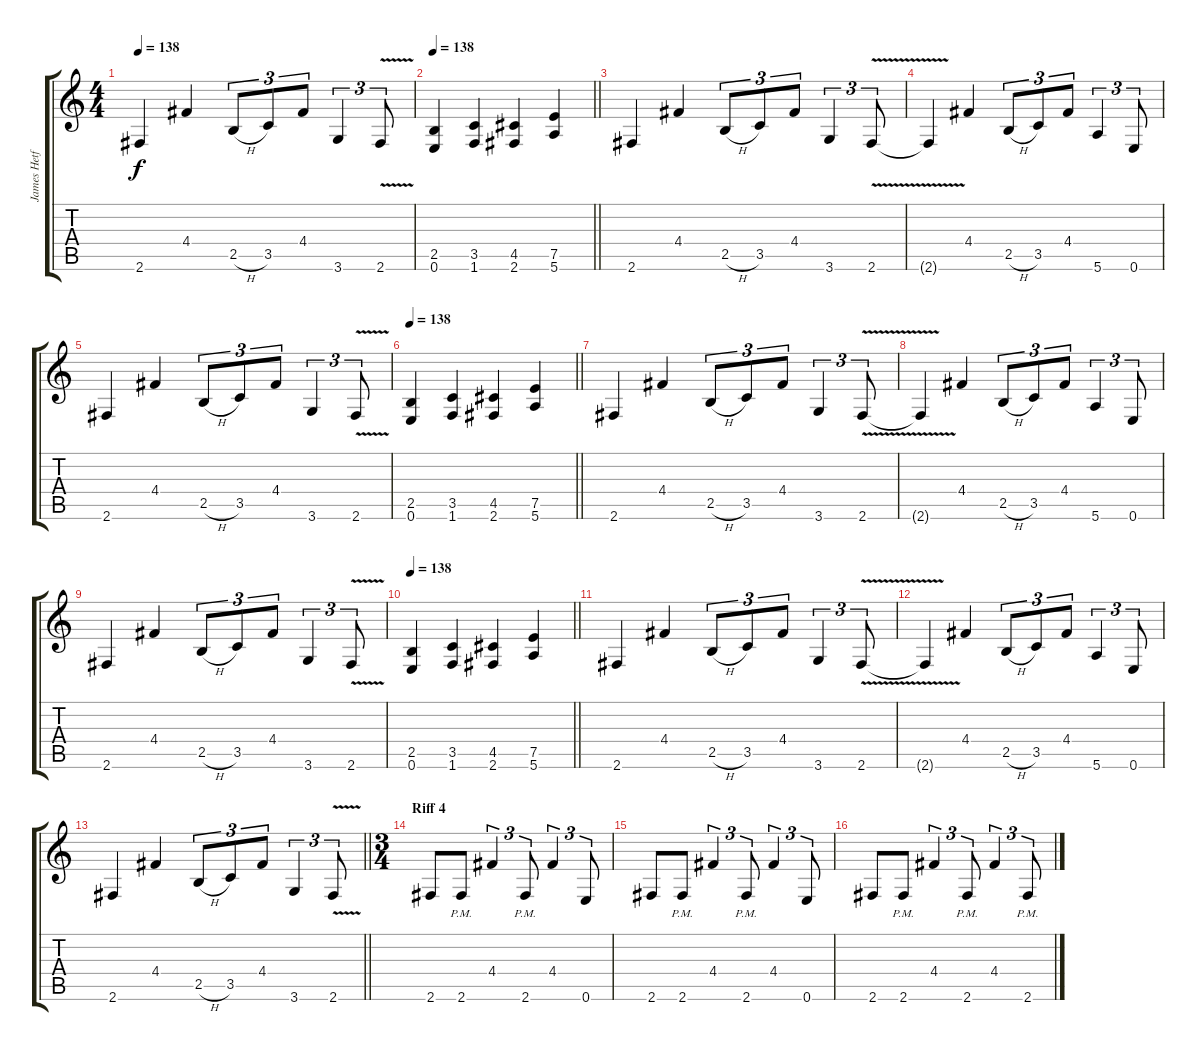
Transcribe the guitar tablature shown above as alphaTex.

\track ("James Hetfield Riff" "James Hetf") {instrument distortionguitar}
\staff {score tabs}
\tuning (E4 B3 G3 D3 A2 E2) {hide}
\ts (4 4)
\tempo 138
\clef g2
\ks c
2.6.4{dy f} 4.4.4 2.5{h}.8{tu (3 2)} 3.5.8{tu (3 2)} 4.4.8{tu (3 2)} 3.6.4{tu (3 2)} 2.6{v}.8{tu (3 2)} |
\tempo 138
\barLineRight lightlight
(2.5 0.6).4 (3.5 1.6).4 (4.5 2.6).4 (7.5 5.6).4 |
2.6.4 4.4.4 2.5{h}.8{tu (3 2)} 3.5.8{tu (3 2)} 4.4.8{tu (3 2)} 3.6.4{tu (3 2)} 2.6{v}.8{tu (3 2)} |
2.6{v t}.4 4.4.4 2.5{h}.8{tu (3 2)} 3.5.8{tu (3 2)} 4.4.8{tu (3 2)} 5.6.4{tu (3 2)} 0.6.8{tu (3 2)} |
2.6.4 4.4.4 2.5{h}.8{tu (3 2)} 3.5.8{tu (3 2)} 4.4.8{tu (3 2)} 3.6.4{tu (3 2)} 2.6{v}.8{tu (3 2)} |
\tempo 138
\barLineRight lightlight
(2.5 0.6).4 (3.5 1.6).4 (4.5 2.6).4 (7.5 5.6).4 |
2.6.4 4.4.4 2.5{h}.8{tu (3 2)} 3.5.8{tu (3 2)} 4.4.8{tu (3 2)} 3.6.4{tu (3 2)} 2.6{v}.8{tu (3 2)} |
2.6{v t}.4 4.4.4 2.5{h}.8{tu (3 2)} 3.5.8{tu (3 2)} 4.4.8{tu (3 2)} 5.6.4{tu (3 2)} 0.6.8{tu (3 2)} |
2.6.4 4.4.4 2.5{h}.8{tu (3 2)} 3.5.8{tu (3 2)} 4.4.8{tu (3 2)} 3.6.4{tu (3 2)} 2.6{v}.8{tu (3 2)} |
\tempo 138
\barLineRight lightlight
(2.5 0.6).4 (3.5 1.6).4 (4.5 2.6).4 (7.5 5.6).4 |
2.6.4 4.4.4 2.5{h}.8{tu (3 2)} 3.5.8{tu (3 2)} 4.4.8{tu (3 2)} 3.6.4{tu (3 2)} 2.6{v}.8{tu (3 2)} |
2.6{v t}.4 4.4.4 2.5{h}.8{tu (3 2)} 3.5.8{tu (3 2)} 4.4.8{tu (3 2)} 5.6.4{tu (3 2)} 0.6.8{tu (3 2)} |
\barLineRight lightlight
2.6.4 4.4.4 2.5{h}.8{tu (3 2)} 3.5.8{tu (3 2)} 4.4.8{tu (3 2)} 3.6.4{tu (3 2)} 2.6{v}.8{tu (3 2)} |
\ts (3 4)
\section ("" "Riff 4")
2.6.8 2.6{pm}.8 4.4.4{tu (3 2)} 2.6{pm}.8{tu (3 2)} 4.4.4{tu (3 2)} 0.6.8{tu (3 2)} |
2.6.8 2.6{pm}.8 4.4.4{tu (3 2)} 2.6{pm}.8{tu (3 2)} 4.4.4{tu (3 2)} 0.6.8{tu (3 2)} |
2.6.8 2.6{pm}.8 4.4.4{tu (3 2)} 2.6{pm}.8{tu (3 2)} 4.4.4{tu (3 2)} 2.6{pm}.8{tu (3 2)}
